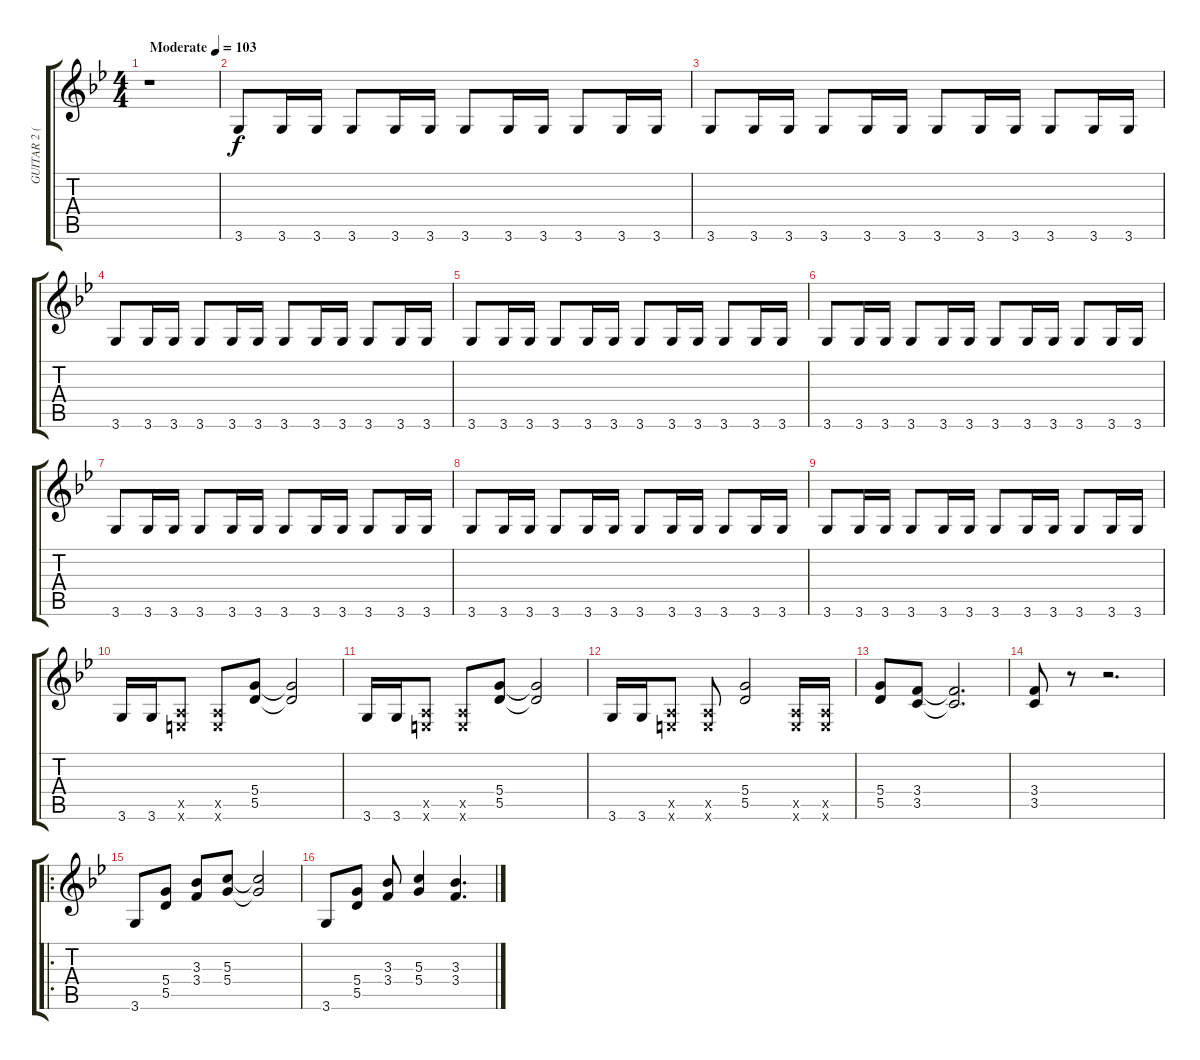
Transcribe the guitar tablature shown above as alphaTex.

\track ("GUITAR 2 (RHYTHM)" "GUITAR 2 (") {instrument distortionguitar}
\staff {score tabs}
\tuning (E4 B3 G3 D3 A2 E2) {hide}
\ts (4 4)
\tempo (103 "Moderate")
\clef g2
\ks bb
r.1{dy f instrument distortionguitar} |
3.6.8 3.6.16 3.6.16 3.6.8 3.6.16 3.6.16 3.6.8 3.6.16 3.6.16 3.6.8 3.6.16 3.6.16 |
3.6.8 3.6.16 3.6.16 3.6.8 3.6.16 3.6.16 3.6.8 3.6.16 3.6.16 3.6.8 3.6.16 3.6.16 |
3.6.8 3.6.16 3.6.16 3.6.8 3.6.16 3.6.16 3.6.8 3.6.16 3.6.16 3.6.8 3.6.16 3.6.16 |
3.6.8 3.6.16 3.6.16 3.6.8 3.6.16 3.6.16 3.6.8 3.6.16 3.6.16 3.6.8 3.6.16 3.6.16 |
3.6.8 3.6.16 3.6.16 3.6.8 3.6.16 3.6.16 3.6.8 3.6.16 3.6.16 3.6.8 3.6.16 3.6.16 |
3.6.8 3.6.16 3.6.16 3.6.8 3.6.16 3.6.16 3.6.8 3.6.16 3.6.16 3.6.8 3.6.16 3.6.16 |
3.6.8 3.6.16 3.6.16 3.6.8 3.6.16 3.6.16 3.6.8 3.6.16 3.6.16 3.6.8 3.6.16 3.6.16 |
3.6.8 3.6.16 3.6.16 3.6.8 3.6.16 3.6.16 3.6.8 3.6.16 3.6.16 3.6.8 3.6.16 3.6.16 |
3.6.16 3.6.16 (0.5{x} 0.6{x}).8 (0.5{x} 0.6{x}).8 (5.4 5.5).8 (5.4{t} 5.5{t}).2 |
3.6.16 3.6.16 (0.5{x} 0.6{x}).8 (0.5{x} 0.6{x}).8 (5.4 5.5).8 (5.4{t} 5.5{t}).2 |
3.6.16 3.6.16 (0.5{x} 0.6{x}).8 (0.5{x} 0.6{x}).8 (5.4 5.5).2 (0.5{x} 0.6{x}).16 (0.5{x} 0.6{x}).16 |
(5.4 5.5).8 (3.4 3.5).8 (3.4{t} 3.5{t}).2{d} |
(3.4 3.5).8 r.8 r.2{d} |
\ro
3.6.8 (5.4 5.5).8 (3.3 3.4).8 (5.3 5.4).8 (5.3{t} 5.4{t}).2 |
3.6.8 (5.4 5.5).8 (3.3 3.4).8 (5.3 5.4).4 (3.3 3.4).4{d}
